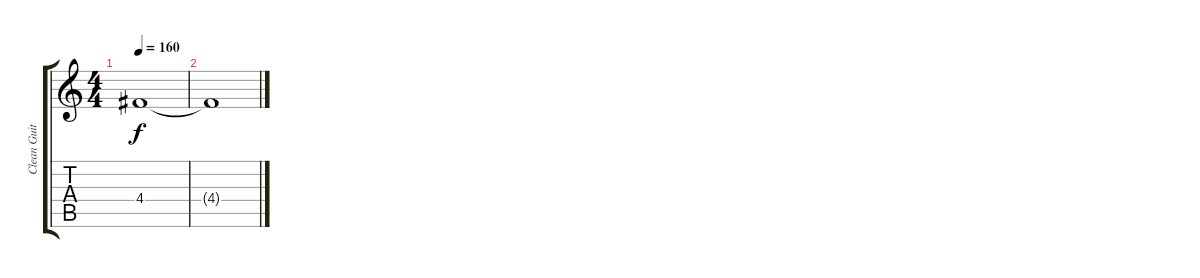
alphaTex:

\track ("Clean Guitar 1" "Clean Guit") {instrument electricguitarclean}
\staff {score tabs}
\tuning (E4 B3 G3 D3 A2 E2) {hide}
\ts (4 4)
\tempo 160
\clef g2
\ks c
4.4{t}.1{dy f} |
4.4{t}.1
